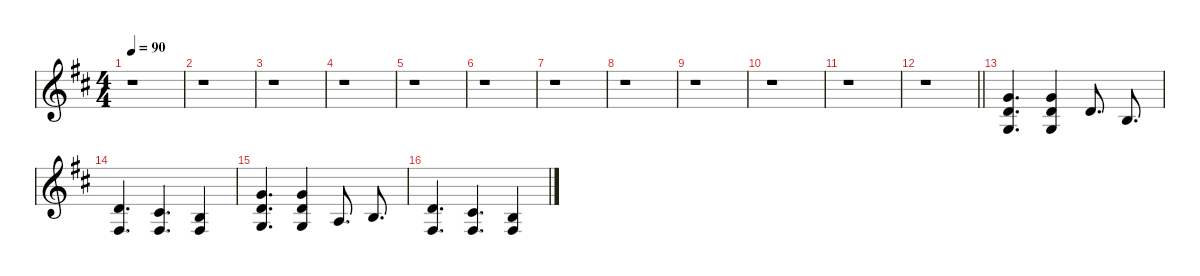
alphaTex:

\defaultSystemsLayout 4
\hideDynamics
\bracketExtendMode nobrackets
\singleTrackTrackNamePolicy hidden
\multiTrackTrackNamePolicy hidden
\otherSystemsTrackNameOrientation horizontal
\track ("Piano" "pno.") {instrument acousticgrandpiano}
\staff {score}
\tuning (E4 B3 G3 D3 A2 E2)
\ts (4 4)
\tempo 90
\clef g2
\ks bminor
r.1{dy f beam Down} |
r.1{beam Down} |
r.1{beam Down} |
r.1{beam Down} |
r.1{beam Down} |
r.1{beam Down} |
r.1{beam Down} |
r.1{beam Down} |
r.1{beam Down} |
r.1{beam Down} |
r.1{beam Down} |
\barLineRight lightlight
r.1{beam Down} |
(8.2{acc forcenatural} 7.3{acc forcenatural} 5.4{acc forcenatural}).4{d beam Up} (8.2{acc forcenatural} 7.3{acc forcenatural} 5.4{acc forcenatural}).4{dy mp beam Up} 7.3{acc forcenatural}.8{d dy mf beam Up} 4.3{acc forcenatural}.8{d dy ff beam Up} |
(7.3{acc forcenatural} 4.4{acc #}).4{d dy f} (6.3{acc #} 4.4{acc #}).4{d} (4.3{acc forcenatural} 4.4{acc #}).4 |
(8.2{acc forcenatural} 7.3{acc forcenatural} 5.4{acc forcenatural}).4{d beam Up} (8.2{acc forcenatural} 7.3{acc forcenatural} 5.4{acc forcenatural}).4{dy mp beam Up} 2.3{acc forcenatural}.8{d dy mf beam Up} 4.3{acc forcenatural}.8{d dy ff beam Up} |
(7.3{acc forcenatural} 4.4{acc #}).4{d dy f} (6.3{acc #} 4.4{acc #}).4{d} (4.3{acc forcenatural} 4.4{acc #}).4
